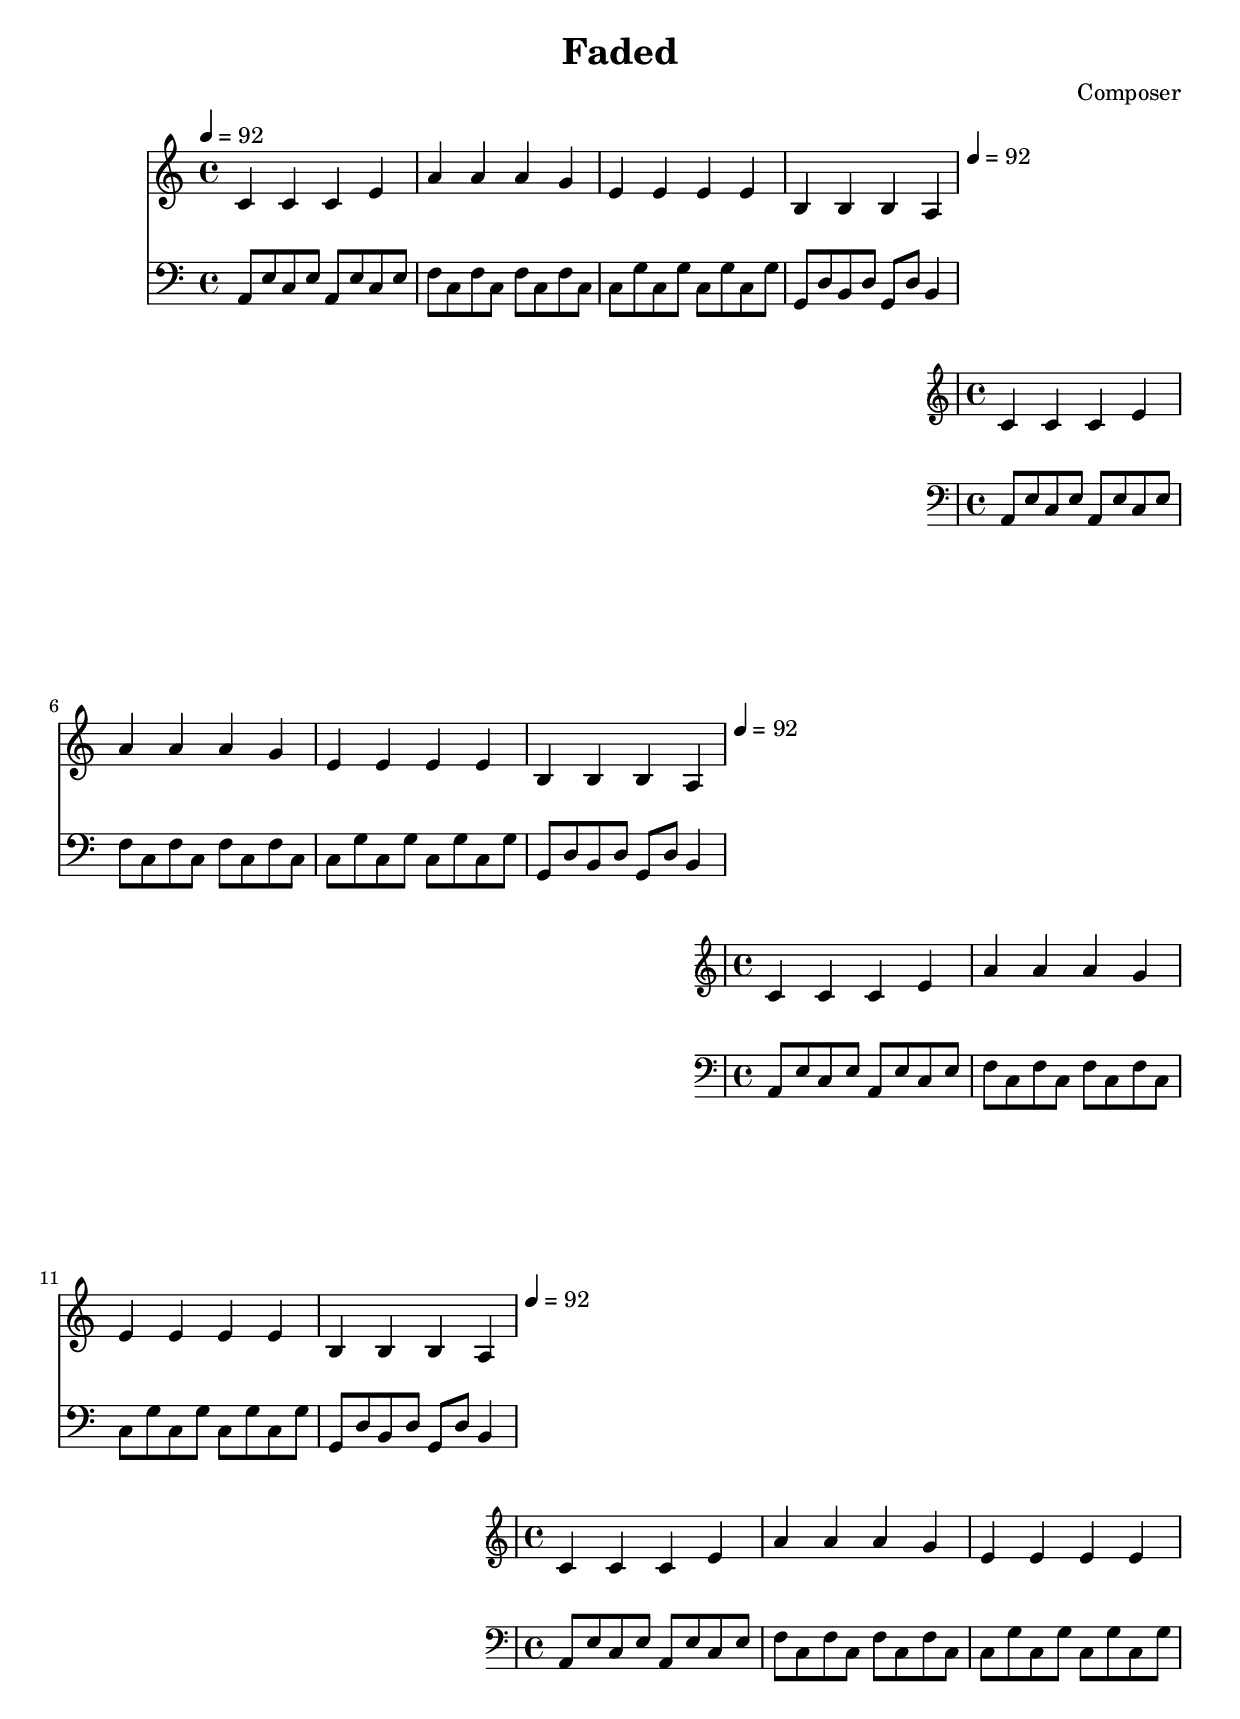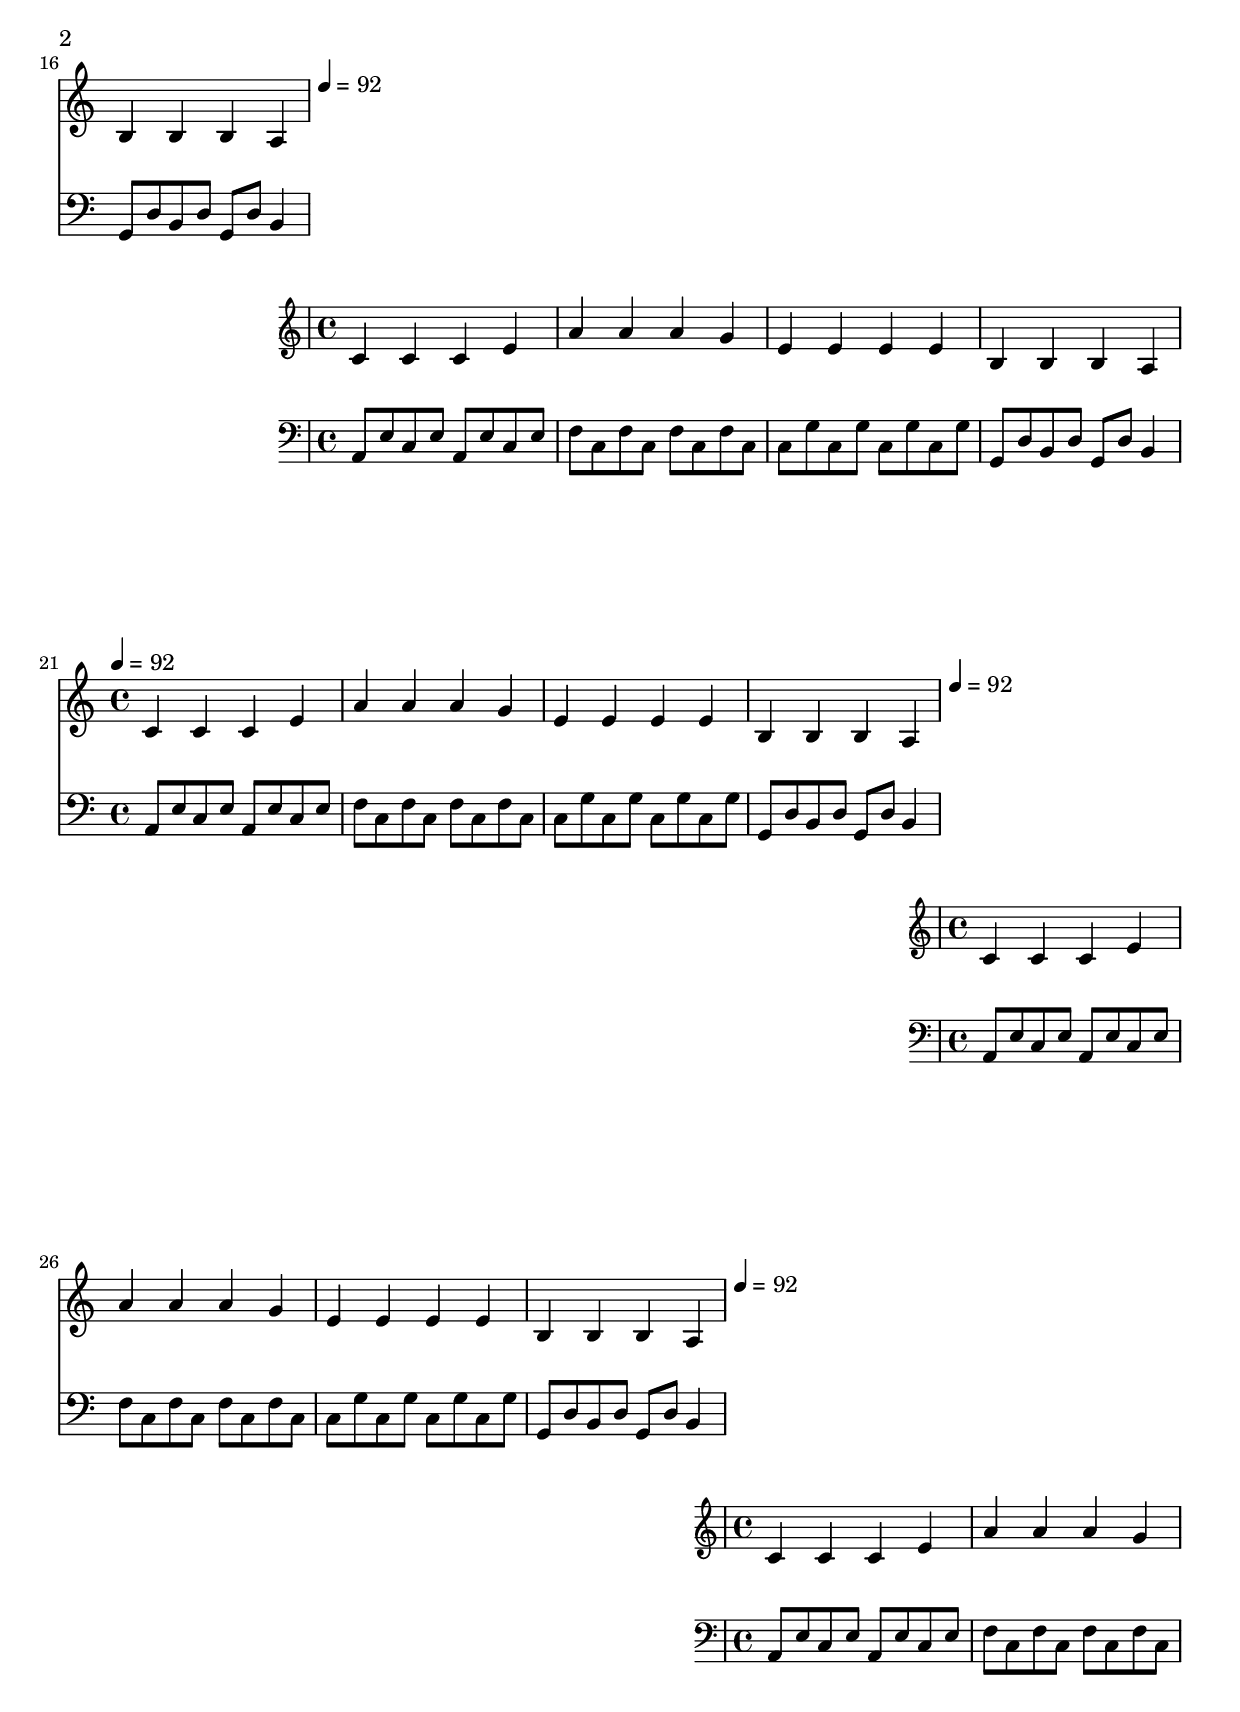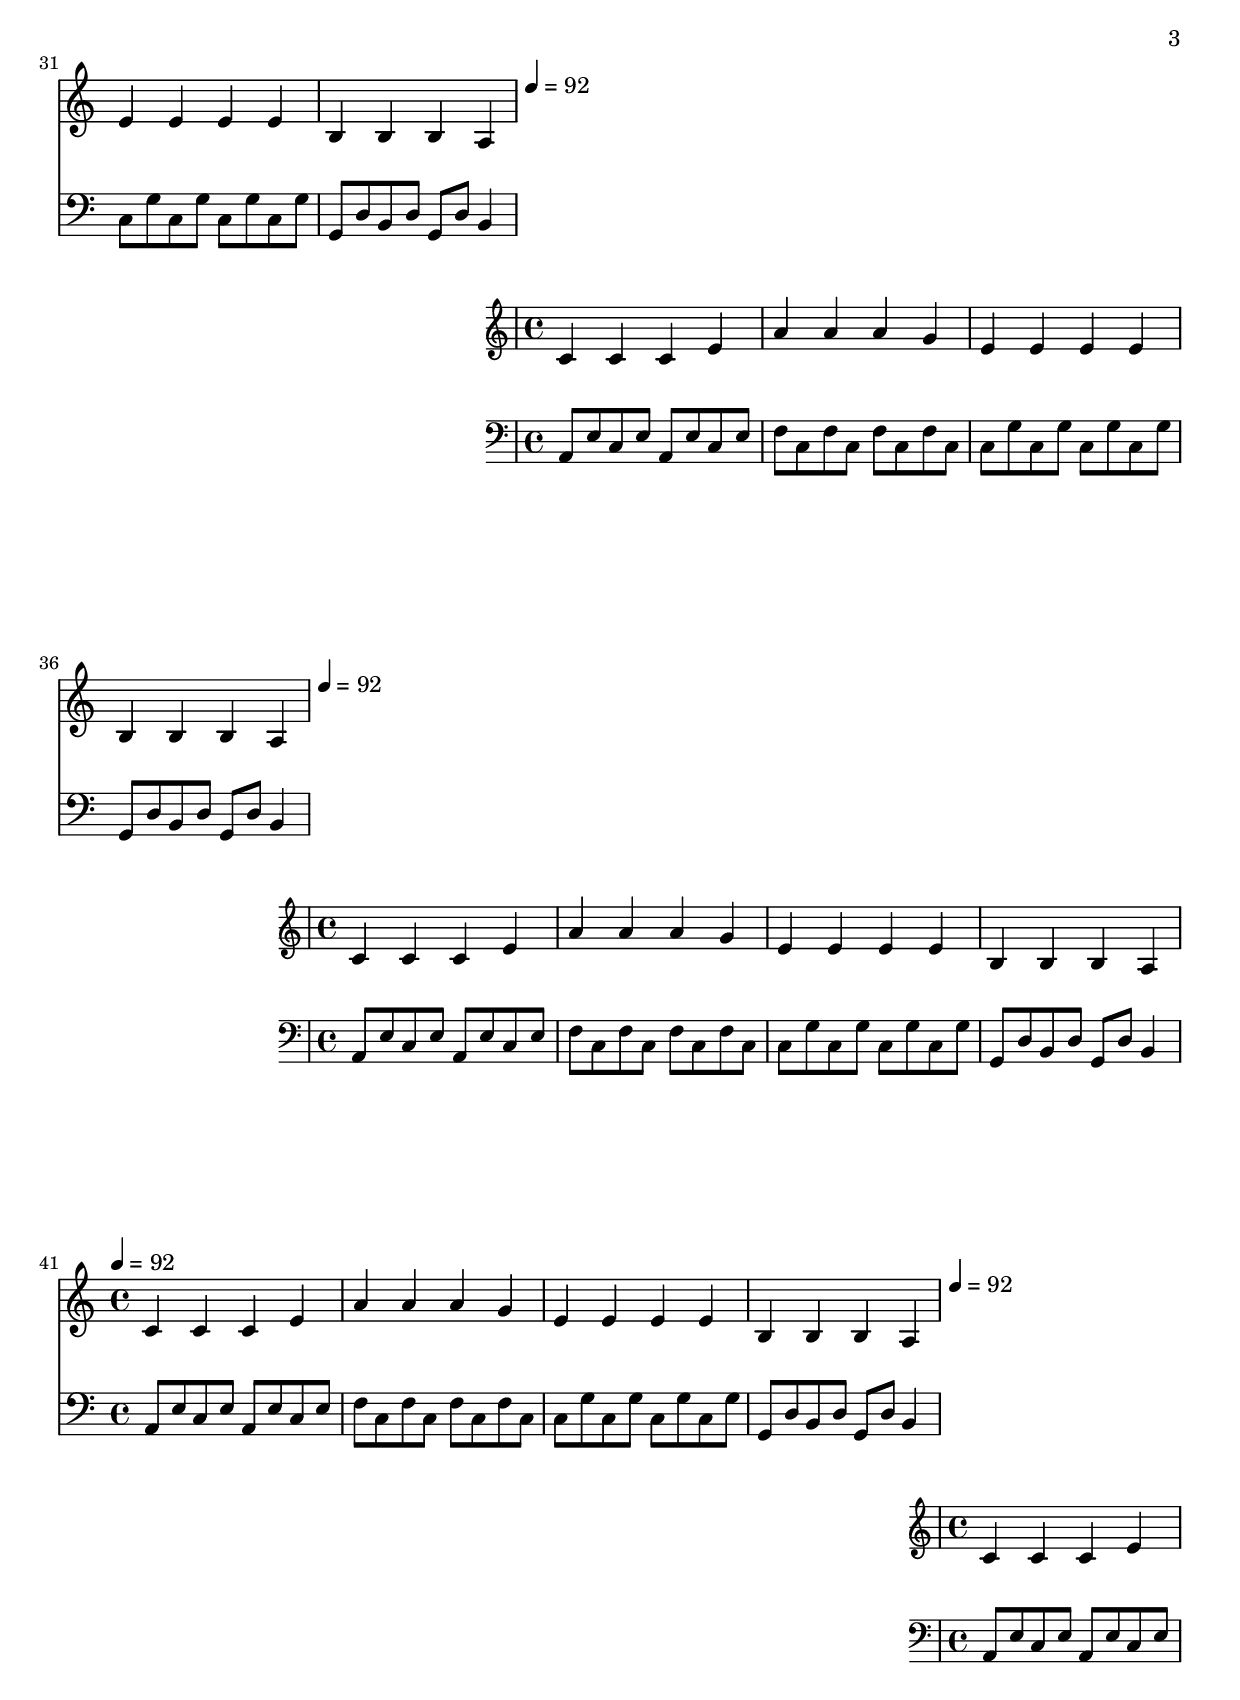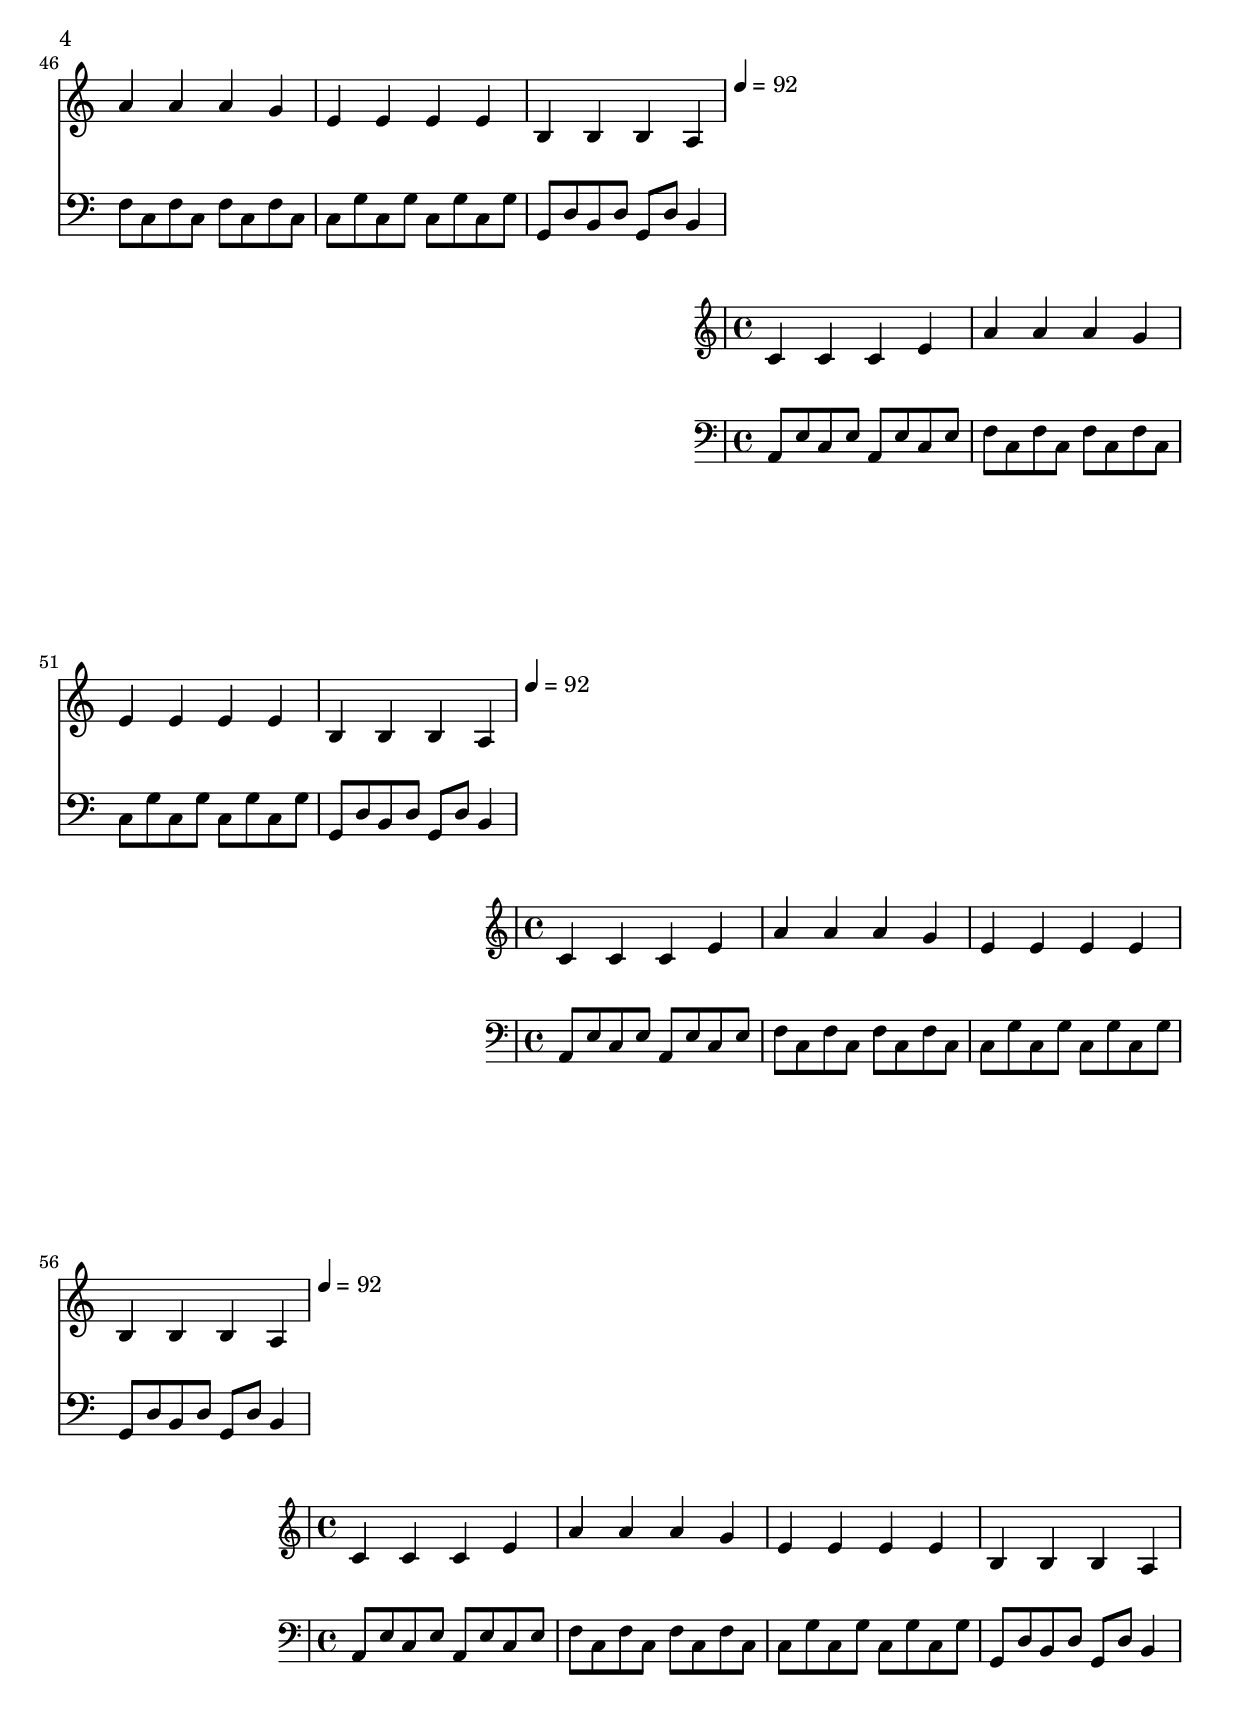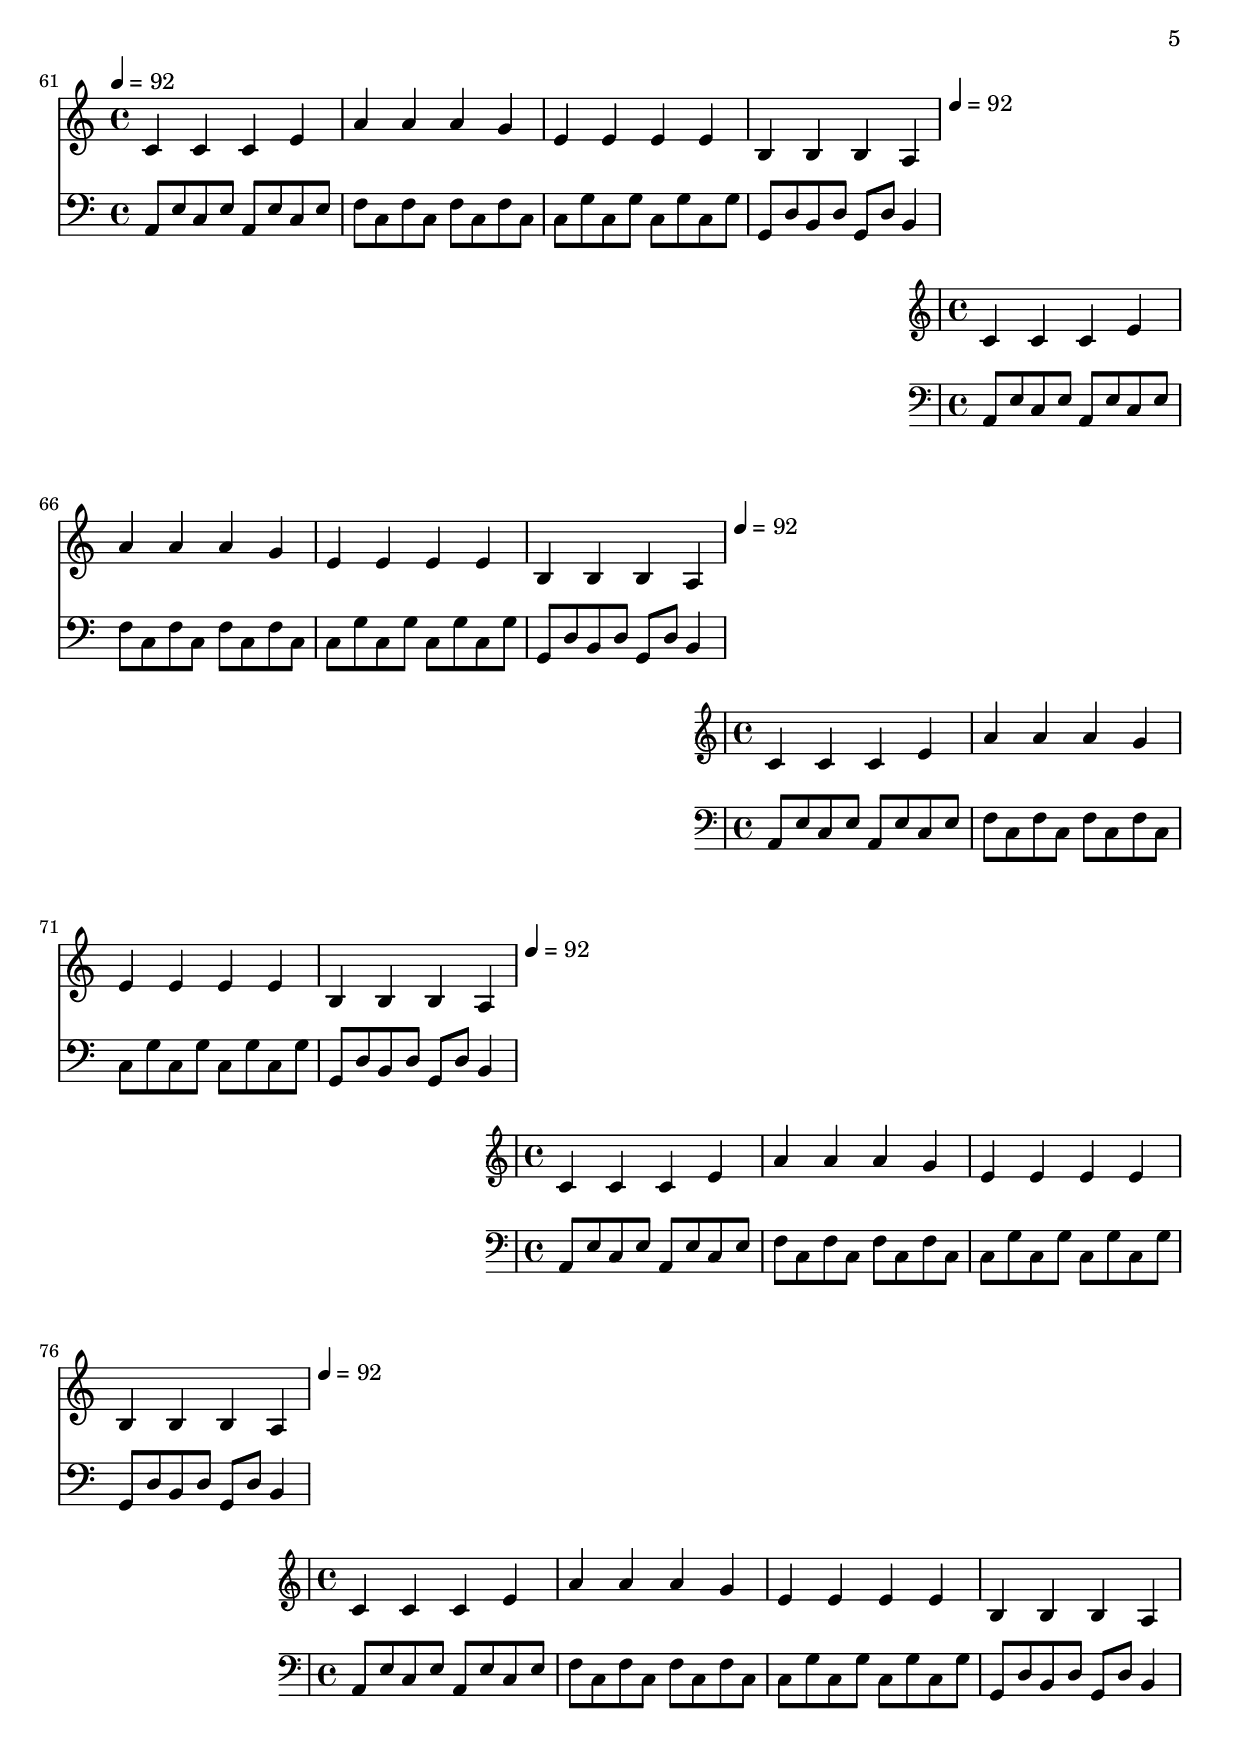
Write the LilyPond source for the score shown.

\header {
  title = "Faded"
  composer = "Composer"
}
\language english
\score {
  
  \transpose ds a,{ %key a for simplicity
  %key b to avoid unsingable g, (on lowest line of clef bass)

  \repeat unfold 20{
<<
% 2019/08/16 w33/5 7:32am done first 4 bars
  { \key ds \minor
  \tempo 4=92
  %\clef bass
    fs' fs' fs' as' | 
    ds'' ds'' ds'' cs'' | 
    as' as' as' as'| 
    es' es' es' ds' |
  }

  %\relative c
   { \key ds \minor
  \clef bass
   
    \repeat unfold 2 {ds8 as fs as}  | %broken <ds fs as>: l d' m' where l d' gives minor
    \repeat unfold 2 { b fs b fs} | % fs appears centrally (as d): f d as perfect 4th
    \repeat unfold 2 {fs cs' fs cs'} | % d s as perfect 5th
    cs gs es gs %broken <cs es gs>: s, t, r
    cs gs
    es4 |

  }


  >>
  }

  }

  \layout {}
  \midi {}
}